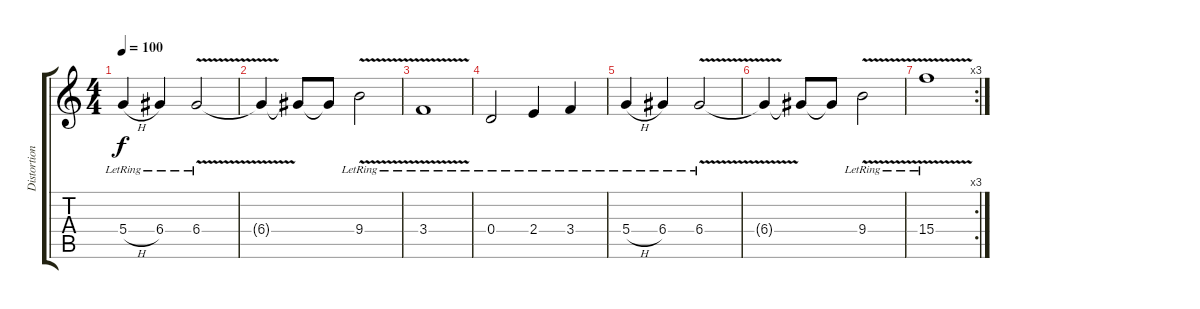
\track ("Distortion Guitar - Lead" "Distortion") {instrument distortionguitar}
\staff {score tabs}
\tuning (E4 B3 G3 D3 A2 D2) {hide}
\ts (4 4)
\tempo 100
\clef g2
\ks c
5.4{h lr}.4{dy f} 6.4{lr}.4 6.4{v lr}.2 |
6.4{t}.4 6.4{t}.8 6.4{t}.8 9.4{v lr}.2 |
3.4{v lr}.1 |
0.4{lr}.2 2.4{lr}.4 3.4{lr}.4 |
5.4{h lr}.4 6.4{lr}.4 6.4{v lr}.2 |
6.4{t}.4 6.4{t}.8 6.4{t}.8 9.4{v lr}.2 |
\rc 3
15.4{v lr}.1
